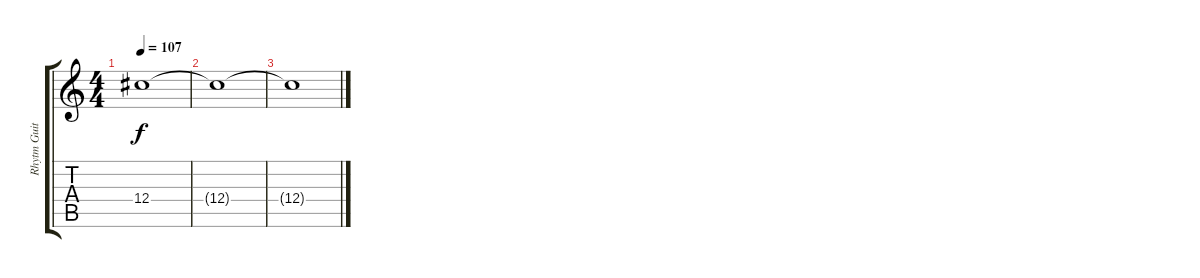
\track ("Rhytm Guitar" "Rhytm Guit") {instrument distortionguitar}
\staff {score tabs}
\tuning (Eb4 Bb3 Gb3 Db3 Ab2 Db2) {hide}
\ts (4 4)
\tempo 107
\clef g2
\ks c
12.4{t}.1{dy f} |
12.4{t}.1 |
12.4{t}.1
